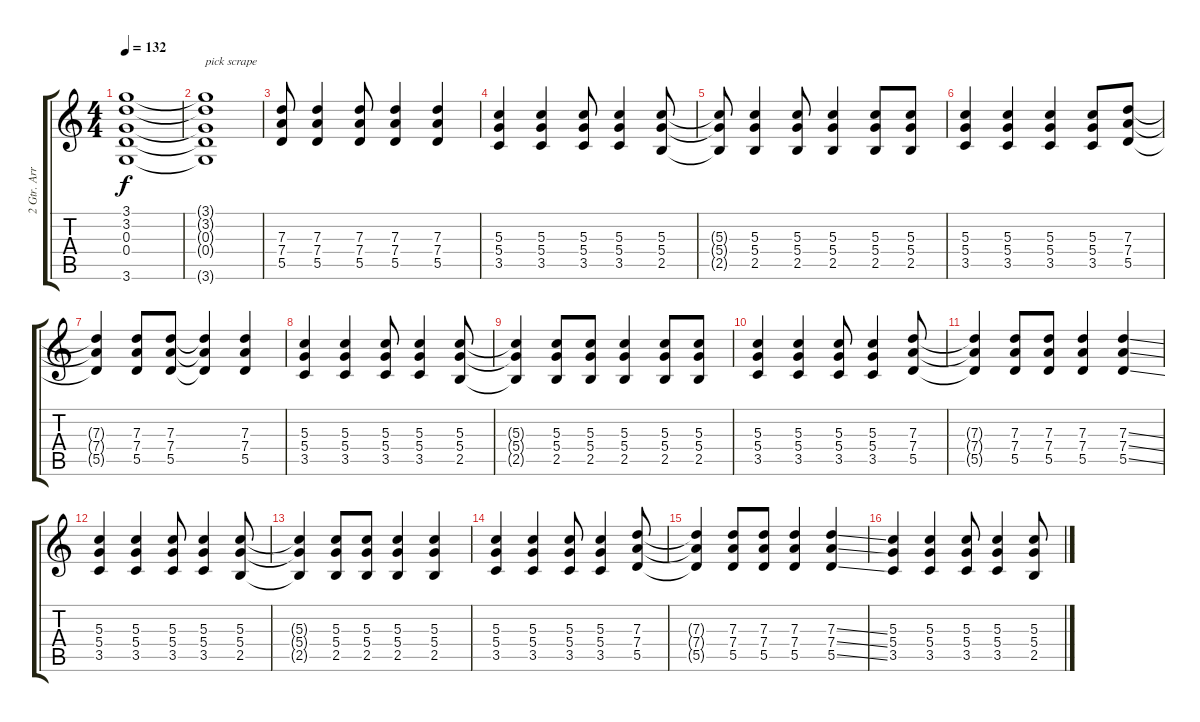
\track ("2 Gtr. Arr. Rhythm" "2 Gtr. Arr") {instrument overdrivenguitar}
\staff {score tabs}
\tuning (E4 B3 G3 D3 A2 E2) {hide}
\ts (4 4)
\tempo 132
\clef g2
\ks c
(3.1 3.2 0.3 0.4 3.6).1{dy f instrument overdrivenguitar} |
(3.1{t} 3.2{t} 0.3{t} 0.4{t} 3.6{t}).1{txt "pick scrape"} |
(7.3 7.4 5.5).8 (7.3 7.4 5.5).4 (7.3 7.4 5.5).8 (7.3 7.4 5.5).4 (7.3 7.4 5.5).4 |
(5.3 5.4 3.5).4 (5.3 5.4 3.5).4 (5.3 5.4 3.5).8 (5.3 5.4 3.5).4 (5.3 5.4 2.5).8 |
(5.3{t} 5.4{t} 2.5{t}).8 (5.3 5.4 2.5).4 (5.3 5.4 2.5).8 (5.3 5.4 2.5).4 (5.3 5.4 2.5).8 (5.3 5.4 2.5).8 |
(5.3 5.4 3.5).4 (5.3 5.4 3.5).4 (5.3 5.4 3.5).4 (5.3 5.4 3.5).8 (7.3 7.4 5.5).8 |
(7.3{t} 7.4{t} 5.5{t}).4 (7.3 7.4 5.5).8 (7.3 7.4 5.5).8 (7.3{t} 7.4{t} 5.5{t}).4 (7.3 7.4 5.5).4 |
(5.3 5.4 3.5).4 (5.3 5.4 3.5).4 (5.3 5.4 3.5).8 (5.3 5.4 3.5).4 (5.3 5.4 2.5).8 |
(5.3{t} 5.4{t} 2.5{t}).4 (5.3 5.4 2.5).8 (5.3 5.4 2.5).8 (5.3 5.4 2.5).4 (5.3 5.4 2.5).8 (5.3 5.4 2.5).8 |
(5.3 5.4 3.5).4 (5.3 5.4 3.5).4 (5.3 5.4 3.5).8 (5.3 5.4 3.5).4 (7.3 7.4 5.5).8 |
(7.3{t} 7.4{t} 5.5{t}).4 (7.3 7.4 5.5).8 (7.3 7.4 5.5).8 (7.3 7.4 5.5).4 (7.3{ss} 7.4{ss} 5.5{ss}).4 |
(5.3 5.4 3.5).4 (5.3 5.4 3.5).4 (5.3 5.4 3.5).8 (5.3 5.4 3.5).4 (5.3 5.4 2.5).8 |
(5.3{t} 5.4{t} 2.5{t}).4 (5.3 5.4 2.5).8 (5.3 5.4 2.5).8 (5.3 5.4 2.5).4 (5.3 5.4 2.5).4 |
(5.3 5.4 3.5).4 (5.3 5.4 3.5).4 (5.3 5.4 3.5).8 (5.3 5.4 3.5).4 (7.3 7.4 5.5).8 |
(7.3{t} 7.4{t} 5.5{t}).4 (7.3 7.4 5.5).8 (7.3 7.4 5.5).8 (7.3 7.4 5.5).4 (7.3{ss} 7.4{ss} 5.5{ss}).4 |
(5.3 5.4 3.5).4 (5.3 5.4 3.5).4 (5.3 5.4 3.5).8 (5.3 5.4 3.5).4 (5.3 5.4 2.5).8
